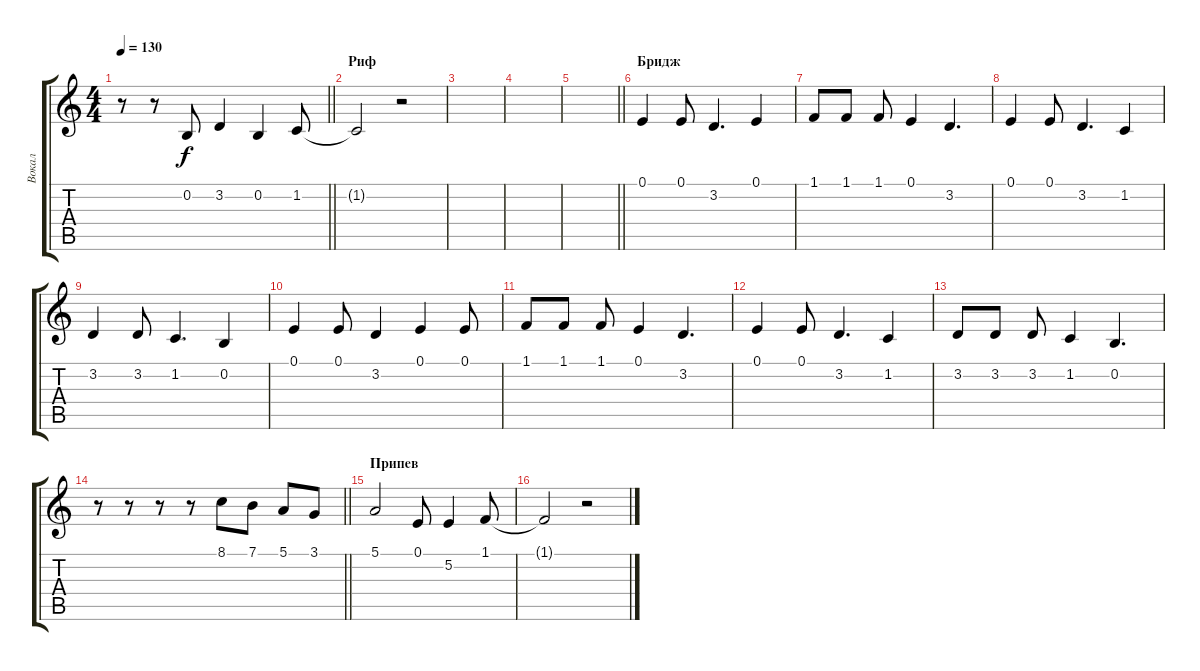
\track ("Вокал" "Вокал") {instrument electricgrandpiano}
\staff {score tabs}
\tuning (E4 B3 G3 D3 A2 E2) {hide}
\ts (4 4)
\tempo 130
\clef g2
\barLineRight lightlight
\ks c
r.8{dy f} r.8 0.2.8 3.2.4 0.2.4 1.2.8 |
\section ("" "Риф")
1.2{t}.2 r.2 |
|
|
\barLineRight lightlight
|
\section ("" "Бридж")
0.1.4 0.1.8 3.2.4{d} 0.1.4 |
1.1.8 1.1.8 1.1.8 0.1.4 3.2.4{d} |
0.1.4 0.1.8 3.2.4{d} 1.2.4 |
3.2.4 3.2.8 1.2.4{d} 0.2.4 |
0.1.4 0.1.8 3.2.4 0.1.4 0.1.8 |
1.1.8 1.1.8 1.1.8 0.1.4 3.2.4{d} |
0.1.4 0.1.8 3.2.4{d} 1.2.4 |
3.2.8 3.2.8 3.2.8 1.2.4 0.2.4{d} |
\barLineRight lightlight
r.8 r.8 r.8 r.8 8.1.8 7.1.8 5.1.8 3.1.8 |
\section ("" "Припев")
5.1.2 0.1.8 5.2.4 1.1.8 |
1.1{t}.2 r.2
